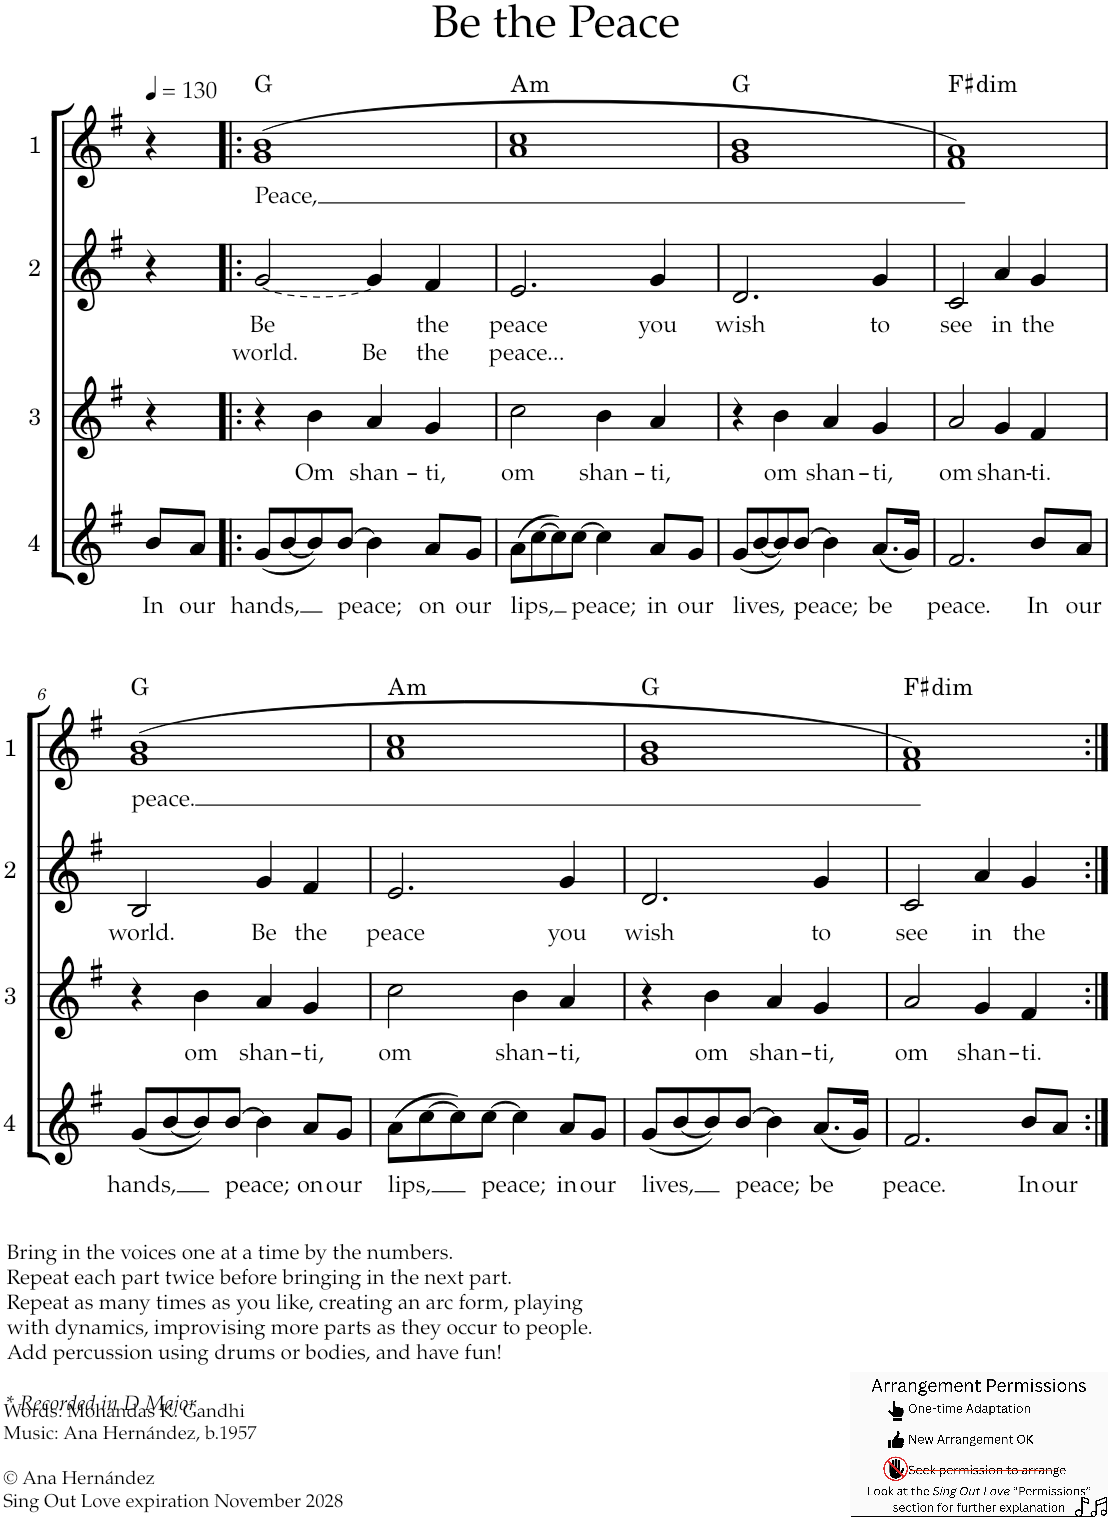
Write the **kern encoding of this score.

**kern	**text	**kern	**text	**kern	**text	**text	**kern	**text	**harte
*part4	*part4	*part3	*part3	*part2	*part2	*part2	*part1	*part1	*part1
*staff4	*staff4	*staff3	*staff3	*staff2	*staff2	*staff2	*staff1	*staff1	*
*I"4	*	*I"3	*	*I"2	*	*	*I"1	*	*
*clefG2	*	*clefG2	*	*clefG2	*	*	*clefG2	*	*
*k[f#]	*	*k[f#]	*	*k[f#]	*	*	*k[f#]	*	*
=1	=1	=1	=1	=1	=1	=1	=1	=1	=1
!	!LO:LY:b	!	!	!	!	!	!	!	!
8b/L	In	4r	.	4r	.	.	4r	.	.
!	!LO:LY:b	!	!	!	!	!	!	!	!
8a/J	our	.	.	.	.	.	.	.	.
=2!|:	=2!|:	=2!|:	=2!|:	=2!|:	=2!|:	=2!|:	=2!|:	=2!|:	=2!|:
!	!LO:LY:b	!	!	!LO:T:dash	!LO:LY:b	!LO:LY:b	!	!LO:LY:b	!
(8g/L	hands,	4r	.	[2g/	Be	world.	(1g 1b	Peace,	G:maj
[8b/	.	.	.	.	.	.	.	.	.
!	!	!	!LO:LY:b	!	!	!	!	!	!
8b/])	.	4b\	Om	.	.	.	.	.	.
!	!LO:LY:b	!	!	!	!	!	!	!	!
[8b/J	peace;	.	.	.	.	.	.	.	.
!	!	!	!LO:LY:b	!	!	!LO:LY:b	!	!	!
4b\]	.	4a/	shan-	4g/]	.	Be	.	.	.
!	!LO:LY:b	!	!LO:LY:b	!	!LO:LY:b	!LO:LY:b	!	!	!
8a/L	on	4g/	-ti,	4f#/	the	the	.	.	.
!	!LO:LY:b	!	!	!	!	!	!	!	!
8g/J	our	.	.	.	.	.	.	.	.
=3	=3	=3	=3	=3	=3	=3	=3	=3	=3
!	!LO:LY:b	!	!LO:LY:b	!	!LO:LY:b	!LO:LY:b	!	!	!LO:H:kt=m
(8a\L	lips,	2cc\	om	2.e/	peace	peace...	1a 1cc	.	A:min
[8cc\	.	.	.	.	.	.	.	.	.
8cc\])	.	.	.	.	.	.	.	.	.
!	!LO:LY:b	!	!	!	!	!	!	!	!
[8cc\J	peace;	.	.	.	.	.	.	.	.
!	!	!	!LO:LY:b	!	!	!	!	!	!
4cc\]	.	4b\	shan-	.	.	.	.	.	.
!	!LO:LY:b	!	!LO:LY:b	!	!LO:LY:b	!	!	!	!
8a/L	in	4a/	-ti,	4g/	you	.	.	.	.
!	!LO:LY:b	!	!	!	!	!	!	!	!
8g/J	our	.	.	.	.	.	.	.	.
=4	=4	=4	=4	=4	=4	=4	=4	=4	=4
!	!LO:LY:b	!	!	!	!LO:LY:b	!	!	!	!
(8g/L	lives,	4r	.	2.d/	wish	.	1g 1b	.	G:maj
[8b/	.	.	.	.	.	.	.	.	.
!	!	!	!LO:LY:b	!	!	!	!	!	!
8b/])	.	4b\	om	.	.	.	.	.	.
!	!LO:LY:b	!	!	!	!	!	!	!	!
[8b/J	peace;	.	.	.	.	.	.	.	.
!	!	!	!LO:LY:b	!	!	!	!	!	!
4b\]	.	4a/	shan-	.	.	.	.	.	.
!	!LO:LY:b	!	!LO:LY:b	!	!LO:LY:b	!	!	!	!
(8.a/L	be	4g/	-ti,	4g/	to	.	.	.	.
16g/Jk)	.	.	.	.	.	.	.	.	.
=5	=5	=5	=5	=5	=5	=5	=5	=5	=5
!	!LO:LY:b	!	!LO:LY:b	!	!LO:LY:b	!	!	!	!LO:H:kt=dim
2.f#/	peace.	2a/	om	2c/	see	.	1f# 1a)	.	F#:dim
!	!	!	!LO:LY:b	!	!LO:LY:b	!	!	!	!
.	.	4g/	shan-	4a/	in	.	.	.	.
!	!LO:LY:b	!	!LO:LY:b	!	!LO:LY:b	!	!	!	!
8b/L	In	4f#/	-ti.	4g/	the	.	.	.	.
!	!LO:LY:b	!	!	!	!	!	!	!	!
8a/J	our	.	.	.	.	.	.	.	.
!!LO:LB:g=z
=6	=6	=6	=6	=6	=6	=6	=6	=6	=6
!	!LO:LY:b	!	!	!	!LO:LY:b	!	!	!LO:LY:b	!
(8g/L	hands,	4r	.	2B/	world.	.	(1g 1b	peace.	G:maj
[8b/	.	.	.	.	.	.	.	.	.
!	!	!	!LO:LY:b	!	!	!	!	!	!
8b/])	.	4b\	om	.	.	.	.	.	.
!	!LO:LY:b	!	!	!	!	!	!	!	!
[8b/J	peace;	.	.	.	.	.	.	.	.
!	!	!	!LO:LY:b	!	!LO:LY:b	!	!	!	!
4b\]	.	4a/	shan-	4g/	Be	.	.	.	.
!	!LO:LY:b	!	!LO:LY:b	!	!LO:LY:b	!	!	!	!
8a/L	on	4g/	-ti,	4f#/	the	.	.	.	.
!	!LO:LY:b	!	!	!	!	!	!	!	!
8g/J	our	.	.	.	.	.	.	.	.
=7	=7	=7	=7	=7	=7	=7	=7	=7	=7
!	!LO:LY:b	!	!LO:LY:b	!	!LO:LY:b	!	!	!	!LO:H:kt=m
(8a\L	lips,	2cc\	om	2.e/	peace	.	1a 1cc	.	A:min
[8cc\	.	.	.	.	.	.	.	.	.
8cc\])	.	.	.	.	.	.	.	.	.
!	!LO:LY:b	!	!	!	!	!	!	!	!
[8cc\J	peace;	.	.	.	.	.	.	.	.
!	!	!	!LO:LY:b	!	!	!	!	!	!
4cc\]	.	4b\	shan-	.	.	.	.	.	.
!	!LO:LY:b	!	!LO:LY:b	!	!LO:LY:b	!	!	!	!
8a/L	in	4a/	-ti,	4g/	you	.	.	.	.
!	!LO:LY:b	!	!	!	!	!	!	!	!
8g/J	our	.	.	.	.	.	.	.	.
=8	=8	=8	=8	=8	=8	=8	=8	=8	=8
!	!LO:LY:b	!	!	!	!LO:LY:b	!	!	!	!
(8g/L	lives,	4r	.	2.d/	wish	.	1g 1b	.	G:maj
[8b/	.	.	.	.	.	.	.	.	.
!	!	!	!LO:LY:b	!	!	!	!	!	!
8b/])	.	4b\	om	.	.	.	.	.	.
!	!LO:LY:b	!	!	!	!	!	!	!	!
[8b/J	peace;	.	.	.	.	.	.	.	.
!	!	!	!LO:LY:b	!	!	!	!	!	!
4b\]	.	4a/	shan-	.	.	.	.	.	.
!	!LO:LY:b	!	!LO:LY:b	!	!LO:LY:b	!	!	!	!
(8.a/L	be	4g/	-ti,	4g/	to	.	.	.	.
16g/Jk)	.	.	.	.	.	.	.	.	.
=9	=9	=9	=9	=9	=9	=9	=9	=9	=9
!	!LO:LY:b	!	!LO:LY:b	!	!LO:LY:b	!	!	!	!LO:H:kt=dim
2.f#/	peace.	2a/	om	2c/	see	.	1f# 1a)	.	F#:dim
!	!	!	!LO:LY:b	!	!LO:LY:b	!	!	!	!
.	.	4g/	shan-	4a/	in	.	.	.	.
!	!LO:LY:b	!	!LO:LY:b	!	!LO:LY:b	!	!	!	!
8b/L	In	4f#/	-ti.	4g/	the	.	.	.	.
!	!LO:LY:b	!	!	!	!	!	!	!	!
8a/J	our	.	.	.	.	.	.	.	.
=:|!	=:|!	=:|!	=:|!	=:|!	=:|!	=:|!	=:|!	=:|!	=:|!
*-	*-	*-	*-	*-	*-	*-	*-	*-	*-
